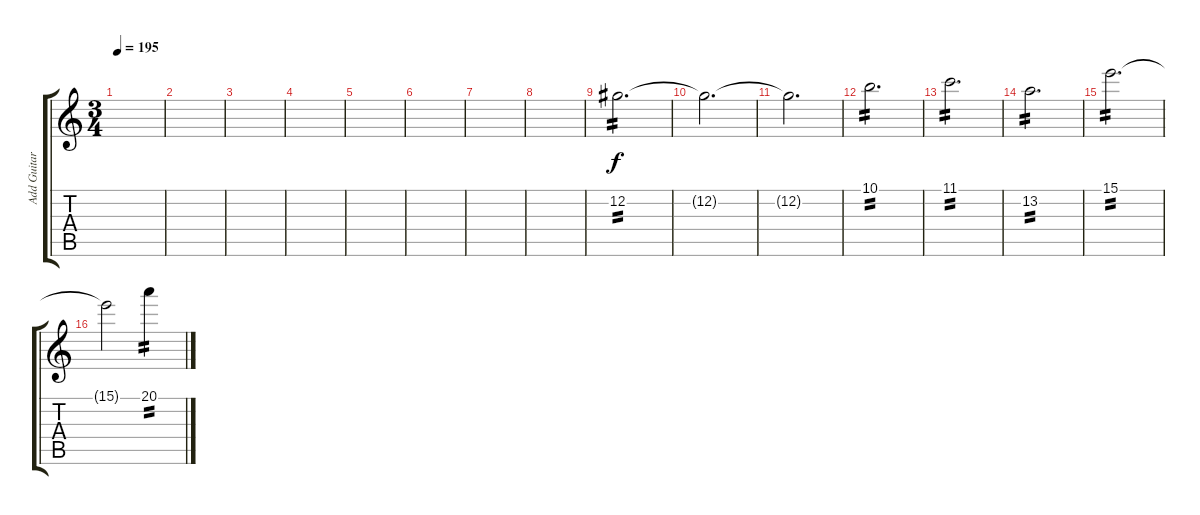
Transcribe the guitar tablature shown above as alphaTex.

\track ("Add Guitar" "Add Guitar") {instrument distortionguitar}
\staff {score tabs}
\tuning (Db4 Ab3 E3 B2 Gb2 B1) {hide}
\ts (3 4)
\tempo 195
\clef g2
\ks c
|
|
|
|
|
|
|
|
12.2.2{d tp 2} |
12.2{t}.2{d} |
12.2{t}.2{d} |
10.1.2{d tp 2} |
11.1.2{d tp 2} |
13.2.2{d tp 2} |
15.1.2{d tp 2} |
15.1{t}.2 20.1.4{tp 2}
